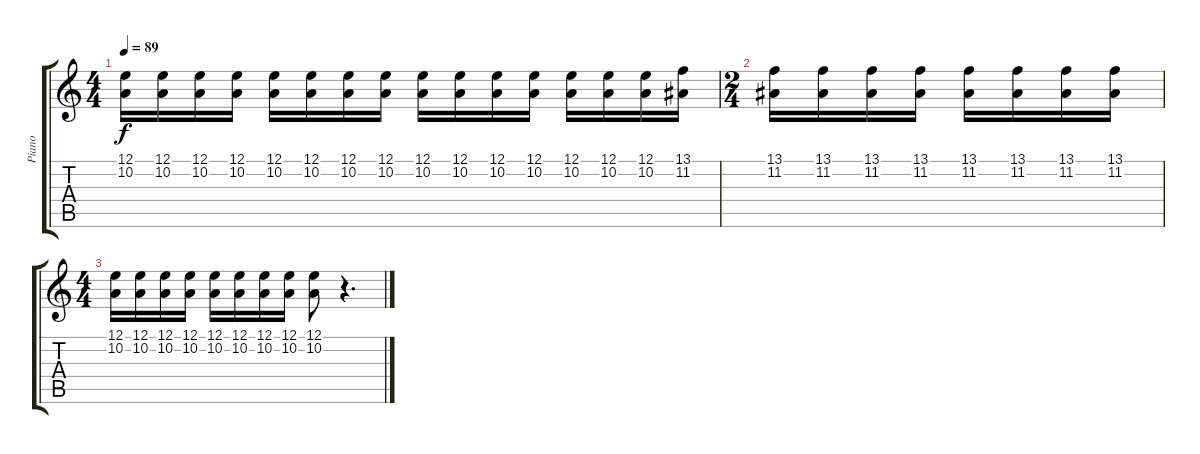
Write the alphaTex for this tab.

\track ("Piano" "Piano") {instrument acousticgrandpiano}
\staff {score tabs}
\tuning (E4 B3 G3 D3 A2 E2) {hide}
\ts (4 4)
\tempo 89
\clef g2
\ks c
(12.1 10.2).16{dy f} (12.1 10.2).16 (12.1 10.2).16 (12.1 10.2).16 (12.1 10.2).16 (12.1 10.2).16 (12.1 10.2).16 (12.1 10.2).16 (12.1 10.2).16 (12.1 10.2).16 (12.1 10.2).16 (12.1 10.2).16 (12.1 10.2).16 (12.1 10.2).16 (12.1 10.2).16 (13.1 11.2).16 |
\ts (2 4)
(13.1 11.2).16 (13.1 11.2).16 (13.1 11.2).16 (13.1 11.2).16 (13.1 11.2).16 (13.1 11.2).16 (13.1 11.2).16 (13.1 11.2).16 |
\ts (4 4)
(12.1 10.2).16 (12.1 10.2).16 (12.1 10.2).16 (12.1 10.2).16 (12.1 10.2).16 (12.1 10.2).16 (12.1 10.2).16 (12.1 10.2).16 (12.1 10.2).8 r.4{d}
